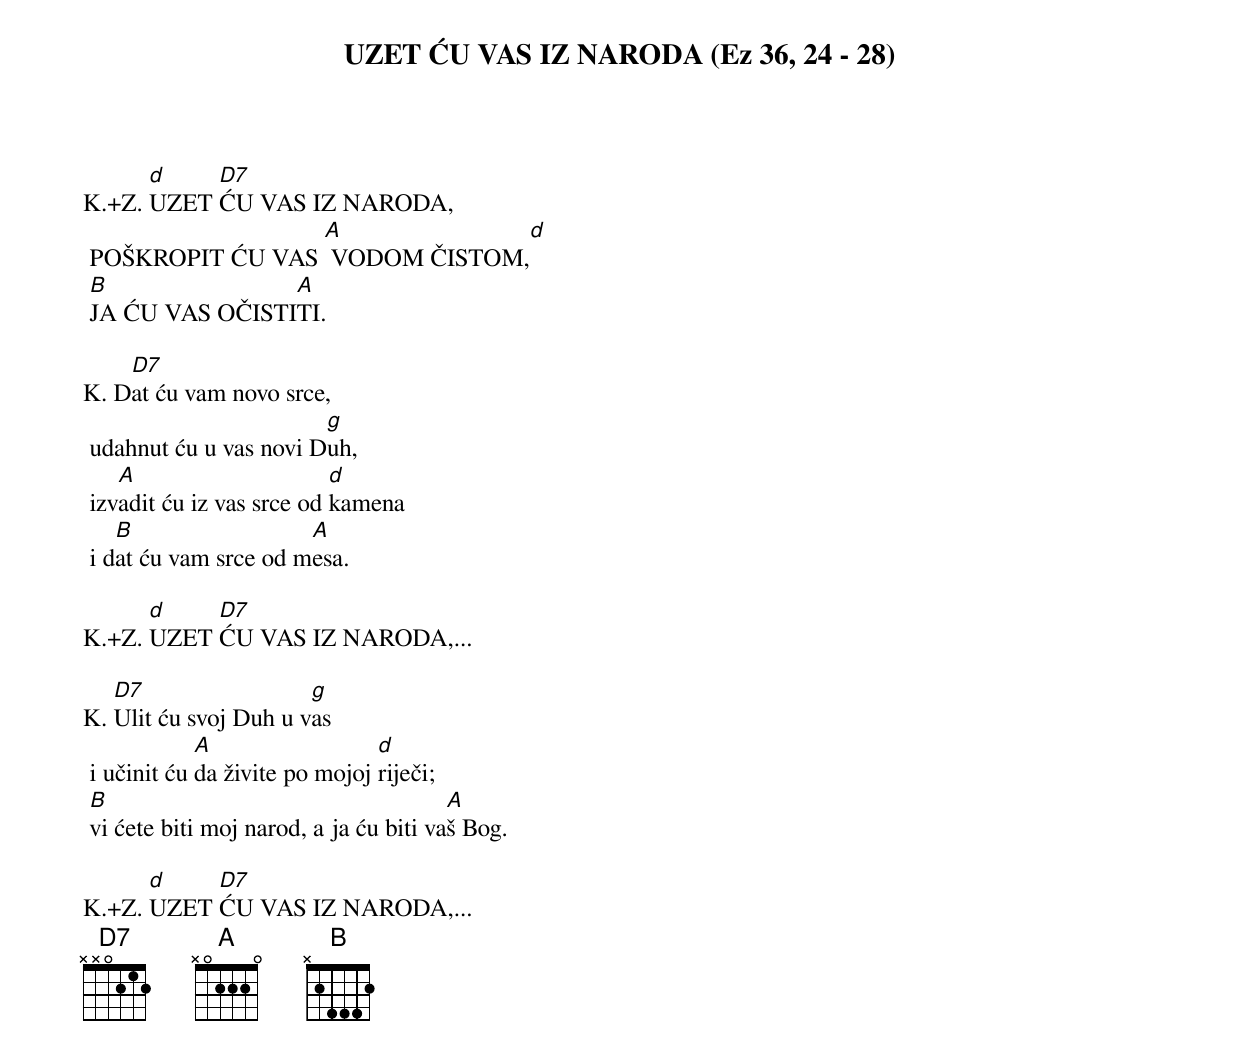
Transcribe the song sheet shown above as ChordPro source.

{title: UZET ĆU VAS IZ NARODA (Ez 36, 24 - 28)}

K.+Z.	[d]UZET [D7]ĆU VAS IZ NARODA,
	POŠKROPIT ĆU VAS [A] VODOM ČISTOM,[d]
	[B]JA ĆU VAS OČISTI[A]TI.

K.	D[D7]at ću vam novo srce,
	udahnut ću u vas novi D[g]uh,
	izv[A]adit ću iz vas srce od [d]kamena
	i d[B]at ću vam srce od m[A]esa.

K.+Z.	[d]UZET [D7]ĆU VAS IZ NARODA,...

K.	[D7]Ulit ću svoj Duh u v[g]as
	i učinit ću [A]da živite po mojoj [d]riječi;
	[B]vi ćete biti moj narod, a ja ću biti va[A]š Bog.

K.+Z.	[d]UZET [D7]ĆU VAS IZ NARODA,...
